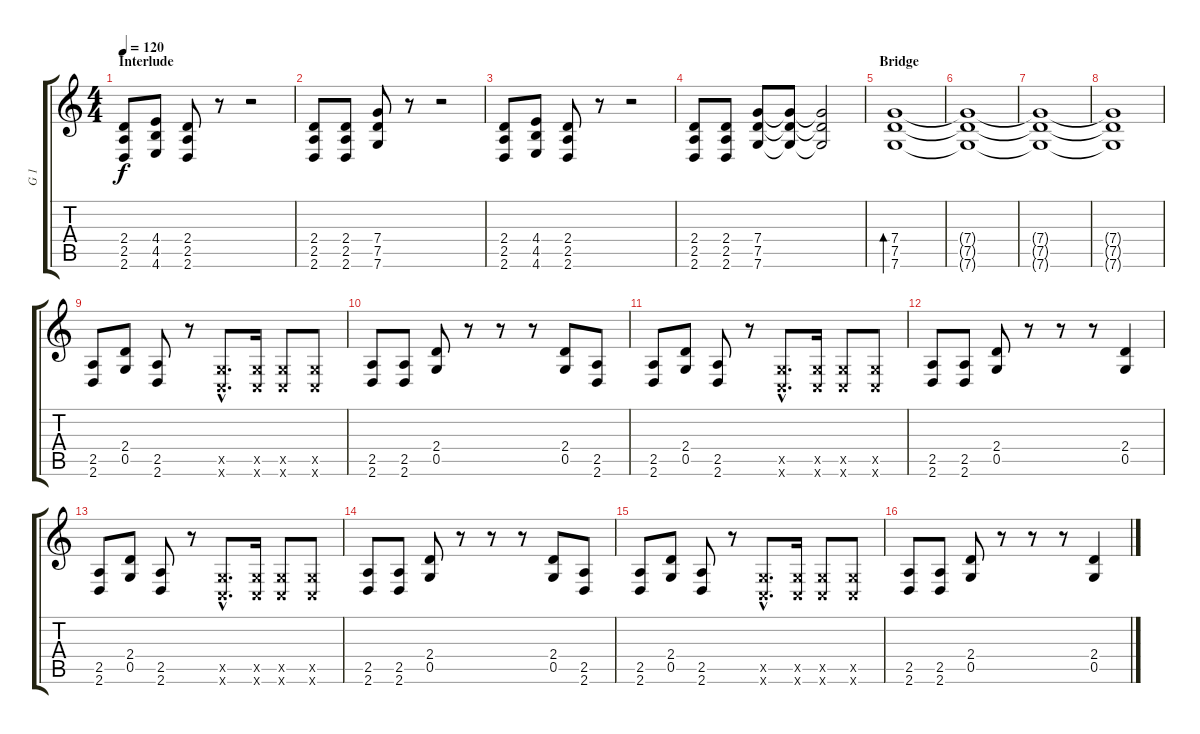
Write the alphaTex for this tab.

\track ("G 1" "G 1") {instrument distortionguitar}
\staff {score tabs}
\tuning (D4 A3 F3 C3 G2 C2) {hide}
\ts (4 4)
\section ("" "Interlude")
\tempo 120
\clef g2
\ks c
(2.4 2.5 2.6).8{dy f} (4.4 4.5 4.6).8 (2.4 2.5 2.6).8 r.8 r.2 |
(2.4 2.5 2.6).8 (2.4 2.5 2.6).8 (7.4 7.5 7.6).8 r.8 r.2 |
(2.4 2.5 2.6).8 (4.4 4.5 4.6).8 (2.4 2.5 2.6).8 r.8 r.2 |
(2.4 2.5 2.6).8 (2.4 2.5 2.6).8 (7.4 7.5 7.6).8 (7.4{t} 7.5{t} 7.6{t}).8 (7.4{t} 7.5{t} 7.6{t}).2 |
\section ("" "Bridge")
(7.4 7.5 7.6).1{bd 120} |
(7.4{t} 7.5{t} 7.6{t}).1 |
(7.4{t} 7.5{t} 7.6{t}).1 |
(7.4{t} 7.5{t} 7.6{t}).1 |
(2.5 2.6).8 (2.4 0.5).8 (2.5 2.6).8 r.8 (0.5{hac x} 0.6{hac x}).8{d} (0.5{x} 0.6{x}).16 (0.5{x} 0.6{x}).8 (0.5{x} 0.6{x}).8 |
(2.5 2.6).8 (2.5 2.6).8 (2.4 0.5).8 r.8 r.8 r.8 (2.4 0.5).8 (2.5 2.6).8 |
(2.5 2.6).8 (2.4 0.5).8 (2.5 2.6).8 r.8 (0.5{hac x} 0.6{hac x}).8{d} (0.5{x} 0.6{x}).16 (0.5{x} 0.6{x}).8 (0.5{x} 0.6{x}).8 |
(2.5 2.6).8 (2.5 2.6).8 (2.4 0.5).8 r.8 r.8 r.8 (2.4 0.5).4 |
(2.5 2.6).8 (2.4 0.5).8 (2.5 2.6).8 r.8 (0.5{hac x} 0.6{hac x}).8{d} (0.5{x} 0.6{x}).16 (0.5{x} 0.6{x}).8 (0.5{x} 0.6{x}).8 |
(2.5 2.6).8 (2.5 2.6).8 (2.4 0.5).8 r.8 r.8 r.8 (2.4 0.5).8 (2.5 2.6).8 |
(2.5 2.6).8 (2.4 0.5).8 (2.5 2.6).8 r.8 (0.5{hac x} 0.6{hac x}).8{d} (0.5{x} 0.6{x}).16 (0.5{x} 0.6{x}).8 (0.5{x} 0.6{x}).8 |
(2.5 2.6).8 (2.5 2.6).8 (2.4 0.5).8 r.8 r.8 r.8 (2.4 0.5).4
